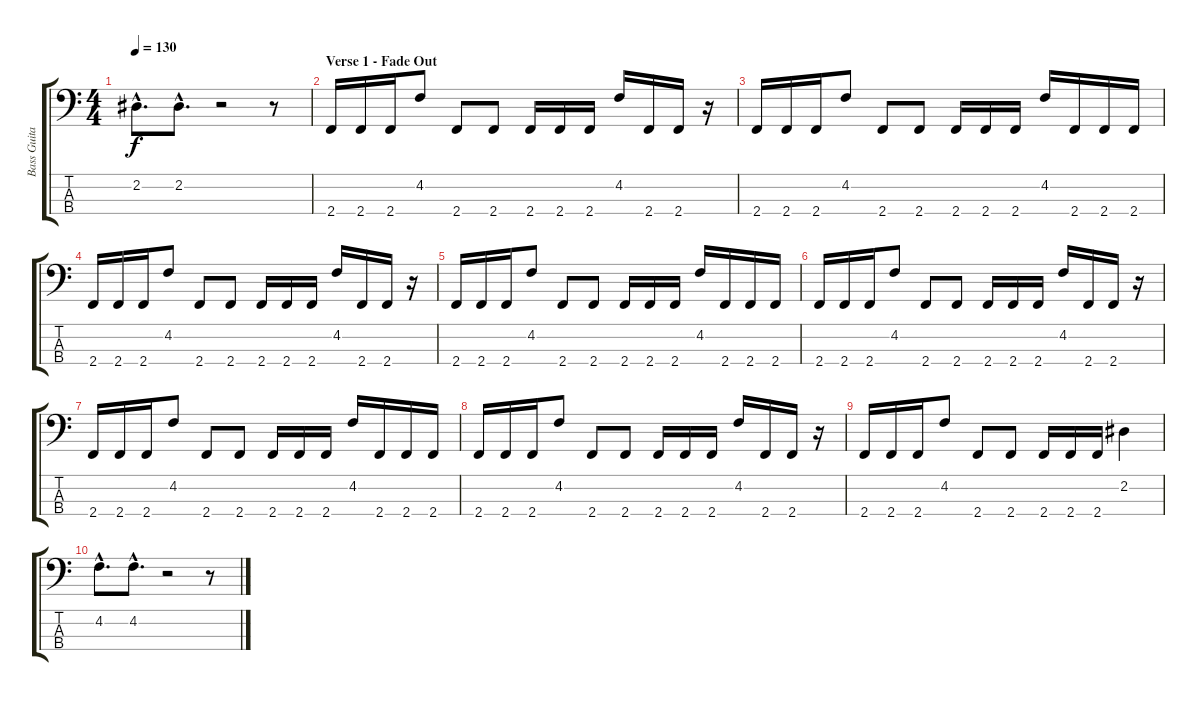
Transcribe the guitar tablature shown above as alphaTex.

\track ("Bass Guitar" "Bass Guita") {instrument electricbassfinger}
\staff {score tabs}
\tuning (Gb2 Db2 Ab1 Eb1) {hide}
\ts (4 4)
\tempo 130
\clef f4
\ks c
2.2{hac}.8{d dy f} 2.2{hac}.8{d} r.2 r.8 |
\section ("" "Verse 1 - Fade Out")
2.4.16 2.4.16 2.4.16 4.2.8 2.4.8 2.4.8 2.4.16 2.4.16 2.4.16 4.2.16 2.4.16 2.4.16 r.16 |
2.4.16 2.4.16 2.4.16 4.2.8 2.4.8 2.4.8 2.4.16 2.4.16 2.4.16 4.2.16 2.4.16 2.4.16 2.4.16 |
2.4.16 2.4.16 2.4.16 4.2.8 2.4.8 2.4.8 2.4.16 2.4.16 2.4.16 4.2.16 2.4.16 2.4.16 r.16 |
2.4.16 2.4.16 2.4.16 4.2.8 2.4.8 2.4.8 2.4.16 2.4.16 2.4.16 4.2.16 2.4.16 2.4.16 2.4.16 |
2.4.16 2.4.16 2.4.16 4.2.8 2.4.8 2.4.8 2.4.16 2.4.16 2.4.16 4.2.16 2.4.16 2.4.16 r.16 |
2.4.16 2.4.16 2.4.16 4.2.8 2.4.8 2.4.8 2.4.16 2.4.16 2.4.16 4.2.16 2.4.16 2.4.16 2.4.16 |
2.4.16 2.4.16 2.4.16 4.2.8 2.4.8 2.4.8 2.4.16 2.4.16 2.4.16 4.2.16 2.4.16 2.4.16 r.16 |
2.4.16 2.4.16 2.4.16 4.2.8 2.4.8 2.4.8 2.4.16 2.4.16 2.4.16 2.2.4 |
4.2{hac}.8{d} 4.2{hac}.8{d} r.2 r.8
